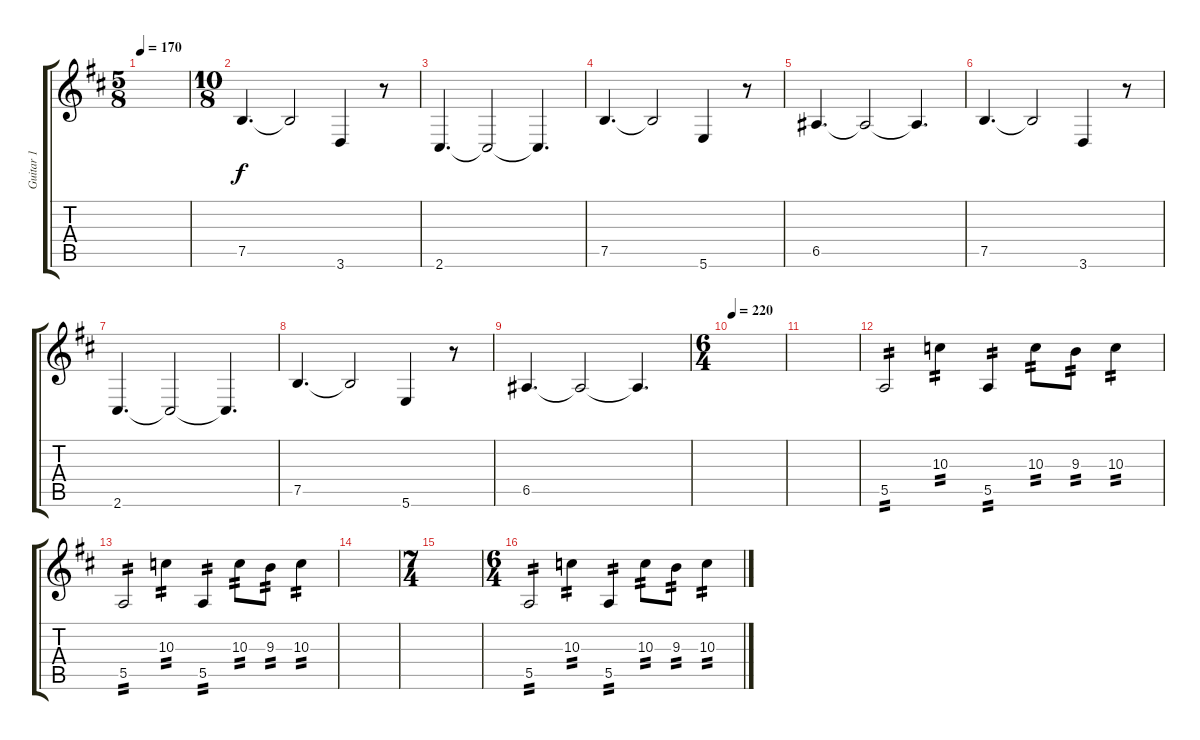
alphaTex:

\track ("Guitar 1" "Guitar 1") {instrument distortionguitar}
\staff {score tabs}
\tuning (B3 Gb3 D3 A2 E2 B1) {hide}
\ts (5 8)
\tempo 170
\clef g2
\ks bminor
|
\ts (10 8)
7.5.4{d} 7.5{t}.2 3.6.4 r.8 |
2.6.4{d} 2.6{t}.2 2.6{t}.4{d} |
7.5.4{d} 7.5{t}.2 5.6.4 r.8 |
6.5.4{d} 6.5{t}.2 6.5{t}.4{d} |
7.5.4{d} 7.5{t}.2 3.6.4 r.8 |
2.6.4{d} 2.6{t}.2 2.6{t}.4{d} |
7.5.4{d} 7.5{t}.2 5.6.4 r.8 |
6.5.4{d} 6.5{t}.2 6.5{t}.4{d} |
\ts (6 4)
\tempo 220
|
|
5.5.2{tp 2} 10.3.4{tp 2} 5.5.4{tp 2} 10.3.8{tp 2} 9.3.8{tp 2} 10.3.4{tp 2} |
5.5.2{tp 2} 10.3.4{tp 2} 5.5.4{tp 2} 10.3.8{tp 2} 9.3.8{tp 2} 10.3.4{tp 2} |
|
\ts (7 4)
|
\ts (6 4)
5.5.2{tp 2} 10.3.4{tp 2} 5.5.4{tp 2} 10.3.8{tp 2} 9.3.8{tp 2} 10.3.4{tp 2}
